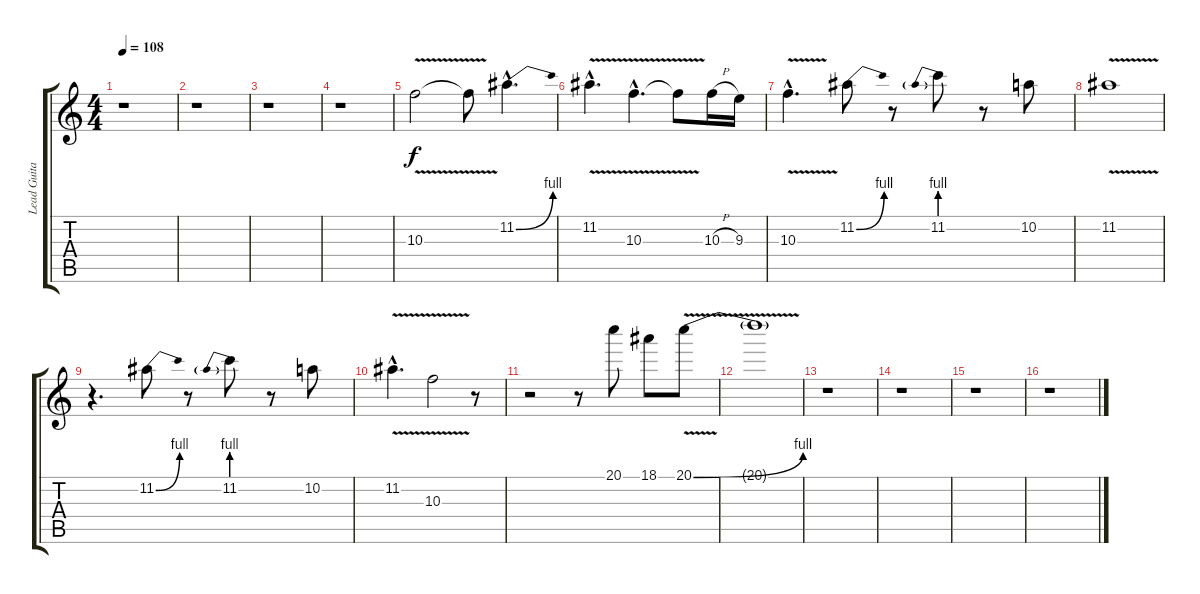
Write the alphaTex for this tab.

\track ("Lead Guitar" "Lead Guita") {instrument distortionguitar}
\staff {score tabs}
\tuning (E4 B3 G3 D3 A2 E2) {hide}
\ts (4 4)
\tempo 108
\clef g2
\ks c
r.1{dy f} |
r.1 |
r.1 |
r.1 |
10.3{v}.2 10.3{t}.8 11.2{be (bend 0 0 60 4) hac}.4{d} |
11.2{v hac}.4{d} 10.3{v hac}.4{d} 10.3{t}.8 10.3{h}.16 9.3.16 |
10.3{v hac}.4{d} 11.2{be (bend 0 0 60 4)}.8 r.8 11.2{be (prebend 0 4 60 4)}.8 r.8 10.2.8 |
11.2{v}.1 |
r.4{d} 11.2{be (bend 0 0 60 4)}.8 r.8 11.2{be (prebend 0 4 60 4)}.8 r.8 10.2.8 |
11.2{v hac}.4{d} 10.3{v}.2 r.8 |
r.2 r.8 20.1.8 18.1.8 20.1{be (bend 0 0 60 4) v}.8 |
20.1{t}.1 |
r.1 |
r.1 |
r.1 |
r.1
